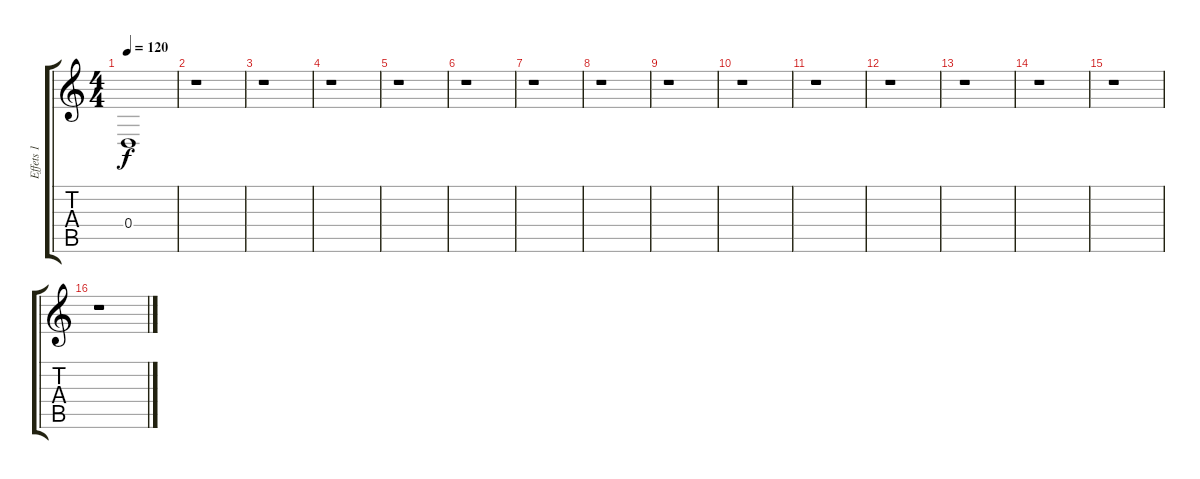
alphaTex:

\track ("Effets 1" "Effets 1") {instrument pad7halo}
\staff {score tabs}
\tuning (E4 B3 G3 D3 A2 E2) {hide}
\ts (4 4)
\tempo 120
\clef g2
\ks c
0.4.1{dy f instrument pad7halo} |
r.1 |
r.1 |
r.1 |
r.1 |
r.1 |
r.1 |
r.1 |
r.1 |
r.1 |
r.1 |
r.1 |
r.1 |
r.1 |
r.1 |
r.1
